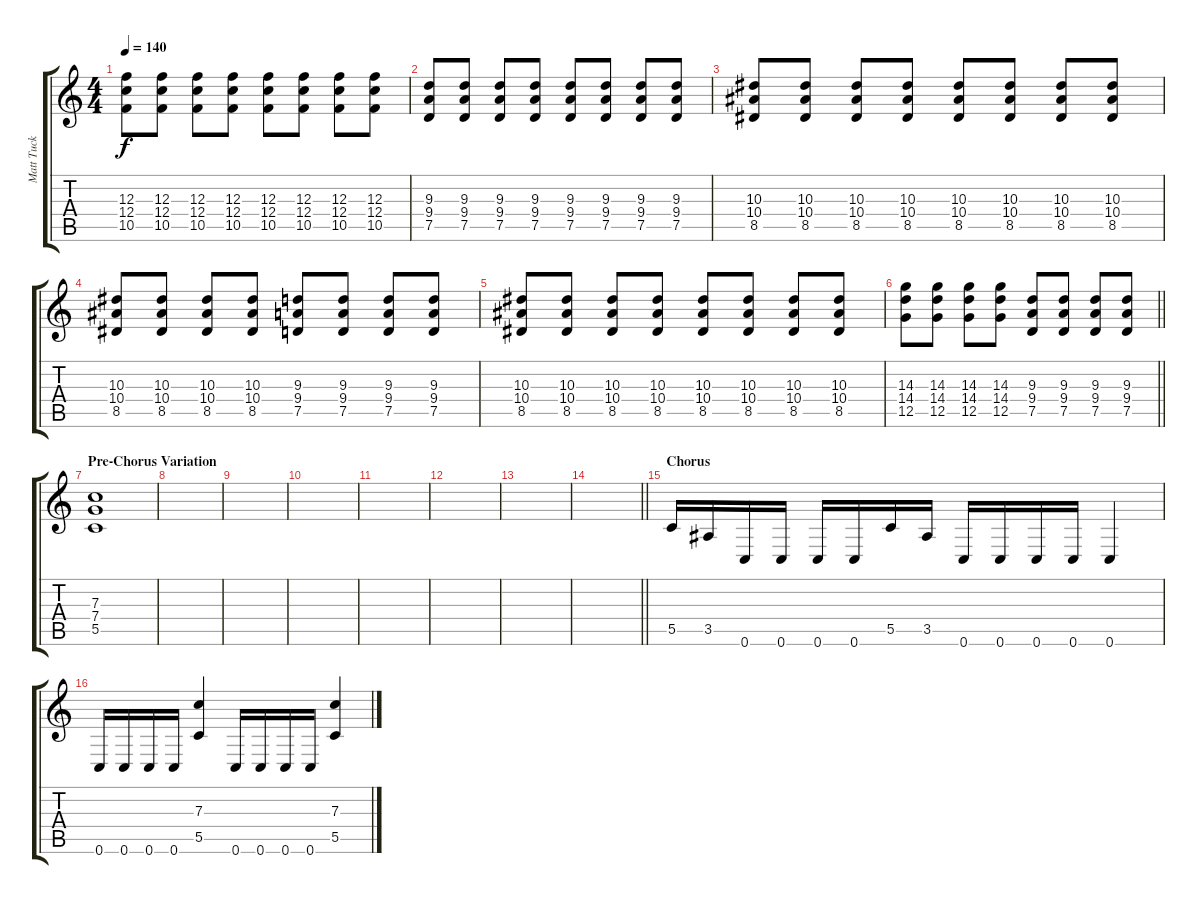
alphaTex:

\track ("Matt Tuck Guitar" "Matt Tuck ") {instrument distortionguitar}
\staff {score tabs}
\tuning (D4 A3 F3 C3 G2 C2) {hide}
\ts (4 4)
\tempo 140
\clef g2
\ks c
(12.3 12.4 10.5).8{dy f} (12.3 12.4 10.5).8 (12.3 12.4 10.5).8 (12.3 12.4 10.5).8 (12.3 12.4 10.5).8 (12.3 12.4 10.5).8 (12.3 12.4 10.5).8 (12.3 12.4 10.5).8 |
(9.3 9.4 7.5).8 (9.3 9.4 7.5).8 (9.3 9.4 7.5).8 (9.3 9.4 7.5).8 (9.3 9.4 7.5).8 (9.3 9.4 7.5).8 (9.3 9.4 7.5).8 (9.3 9.4 7.5).8 |
(10.3 10.4 8.5).8 (10.3 10.4 8.5).8 (10.3 10.4 8.5).8 (10.3 10.4 8.5).8 (10.3 10.4 8.5).8 (10.3 10.4 8.5).8 (10.3 10.4 8.5).8 (10.3 10.4 8.5).8 |
(10.3 10.4 8.5).8 (10.3 10.4 8.5).8 (10.3 10.4 8.5).8 (10.3 10.4 8.5).8 (9.3 9.4 7.5).8 (9.3 9.4 7.5).8 (9.3 9.4 7.5).8 (9.3 9.4 7.5).8 |
(10.3 10.4 8.5).8 (10.3 10.4 8.5).8 (10.3 10.4 8.5).8 (10.3 10.4 8.5).8 (10.3 10.4 8.5).8 (10.3 10.4 8.5).8 (10.3 10.4 8.5).8 (10.3 10.4 8.5).8 |
\barLineRight lightlight
(14.3 14.4 12.5).8 (14.3 14.4 12.5).8 (14.3 14.4 12.5).8 (14.3 14.4 12.5).8 (9.3 9.4 7.5).8 (9.3 9.4 7.5).8 (9.3 9.4 7.5).8 (9.3 9.4 7.5).8 |
\section ("" "Pre-Chorus Variation")
(7.3 7.4 5.5).1{volume 0} |
|
|
|
|
|
|
\barLineRight lightlight
|
\section ("" "Chorus")
5.5.16{volume 13} 3.5.16 0.6.16 0.6.16 0.6.16 0.6.16 5.5.16 3.5.16 0.6.16 0.6.16 0.6.16 0.6.16 0.6.4 |
0.6.16 0.6.16 0.6.16 0.6.16 (7.3 5.5).4 0.6.16 0.6.16 0.6.16 0.6.16 (7.3 5.5).4
